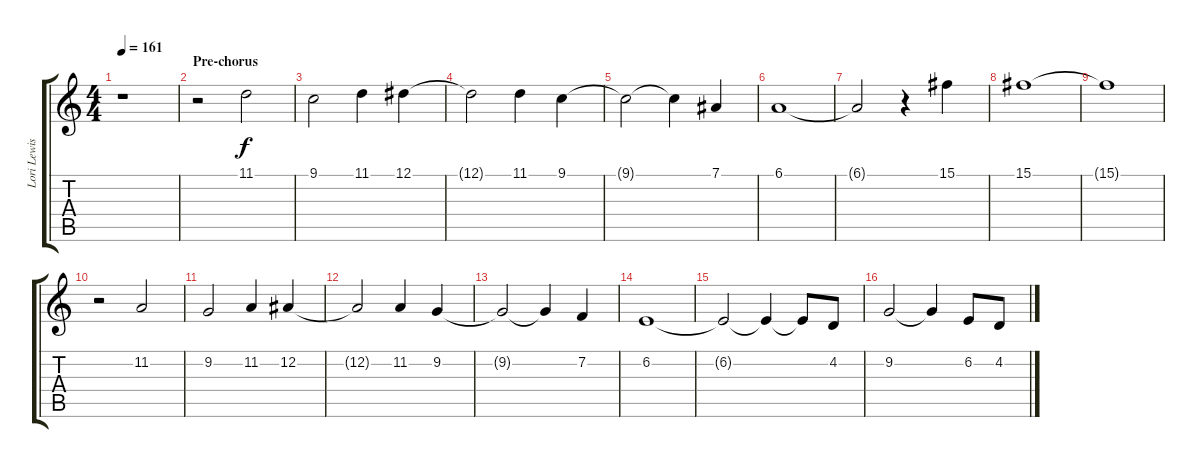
\track ("Lori Lewis" "Lori Lewis") {instrument sopranosax}
\staff {score tabs}
\tuning (Eb4 Bb3 Gb3 Db3 Ab2 Eb2) {hide}
\ts (4 4)
\tempo 161
\clef g2
\ks c
r.1{dy f} |
\section ("" "Pre-chorus")
r.2 11.1.2 |
9.1.2 11.1.4 12.1.4 |
12.1{t}.2 11.1.4 9.1.4 |
9.1{t}.2 9.1{t}.4 7.1.4 |
6.1.1 |
6.1{t}.2 r.4 15.1.4 |
15.1.1 |
15.1{t}.1 |
r.2 11.2.2 |
9.2.2 11.2.4 12.2.4 |
12.2{t}.2 11.2.4 9.2.4 |
9.2{t}.2 9.2{t}.4 7.2.4 |
6.2.1 |
6.2{t}.2 6.2{t}.4 6.2{t}.8 4.2.8 |
9.2.2 9.2{t}.4 6.2.8 4.2.8
